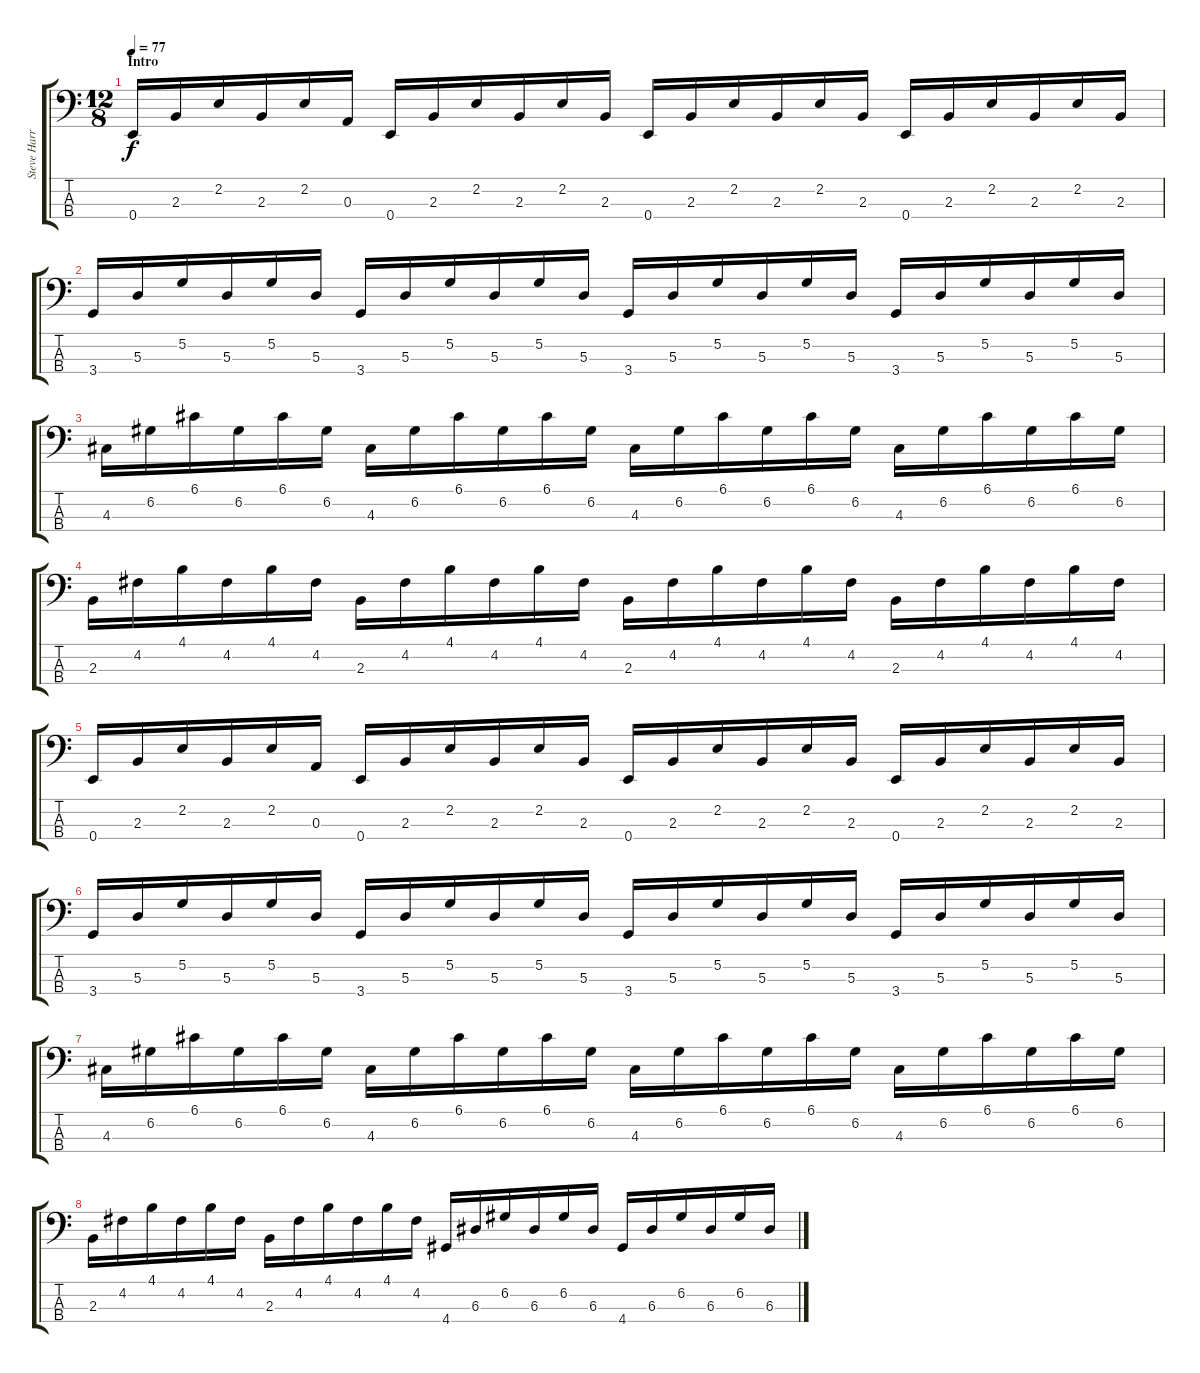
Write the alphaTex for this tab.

\track ("Steve Harris" "Steve Harr") {instrument slapbass2}
\staff {score tabs}
\tuning (G2 D2 A1 E1) {hide}
\ts (12 8)
\section ("" "Intro")
\tempo 77
\clef f4
\ks c
0.4.16{dy f instrument slapbass2} 2.3.16 2.2.16 2.3.16 2.2.16 0.3.16 0.4.16 2.3.16 2.2.16 2.3.16 2.2.16 2.3.16 0.4.16 2.3.16 2.2.16 2.3.16 2.2.16 2.3.16 0.4.16 2.3.16 2.2.16 2.3.16 2.2.16 2.3.16 |
3.4.16 5.3.16 5.2.16 5.3.16 5.2.16 5.3.16 3.4.16 5.3.16 5.2.16 5.3.16 5.2.16 5.3.16 3.4.16 5.3.16 5.2.16 5.3.16 5.2.16 5.3.16 3.4.16 5.3.16 5.2.16 5.3.16 5.2.16 5.3.16 |
4.3.16 6.2.16 6.1.16 6.2.16 6.1.16 6.2.16 4.3.16 6.2.16 6.1.16 6.2.16 6.1.16 6.2.16 4.3.16 6.2.16 6.1.16 6.2.16 6.1.16 6.2.16 4.3.16 6.2.16 6.1.16 6.2.16 6.1.16 6.2.16 |
2.3.16 4.2.16 4.1.16 4.2.16 4.1.16 4.2.16 2.3.16 4.2.16 4.1.16 4.2.16 4.1.16 4.2.16 2.3.16 4.2.16 4.1.16 4.2.16 4.1.16 4.2.16 2.3.16 4.2.16 4.1.16 4.2.16 4.1.16 4.2.16 |
0.4.16 2.3.16 2.2.16 2.3.16 2.2.16 0.3.16 0.4.16 2.3.16 2.2.16 2.3.16 2.2.16 2.3.16 0.4.16 2.3.16 2.2.16 2.3.16 2.2.16 2.3.16 0.4.16 2.3.16 2.2.16 2.3.16 2.2.16 2.3.16 |
3.4.16 5.3.16 5.2.16 5.3.16 5.2.16 5.3.16 3.4.16 5.3.16 5.2.16 5.3.16 5.2.16 5.3.16 3.4.16 5.3.16 5.2.16 5.3.16 5.2.16 5.3.16 3.4.16 5.3.16 5.2.16 5.3.16 5.2.16 5.3.16 |
4.3.16 6.2.16 6.1.16 6.2.16 6.1.16 6.2.16 4.3.16 6.2.16 6.1.16 6.2.16 6.1.16 6.2.16 4.3.16 6.2.16 6.1.16 6.2.16 6.1.16 6.2.16 4.3.16 6.2.16 6.1.16 6.2.16 6.1.16 6.2.16 |
2.3.16 4.2.16 4.1.16 4.2.16 4.1.16 4.2.16 2.3.16 4.2.16 4.1.16 4.2.16 4.1.16 4.2.16 4.4.16 6.3.16 6.2.16 6.3.16 6.2.16 6.3.16 4.4.16 6.3.16 6.2.16 6.3.16 6.2.16 6.3.16
